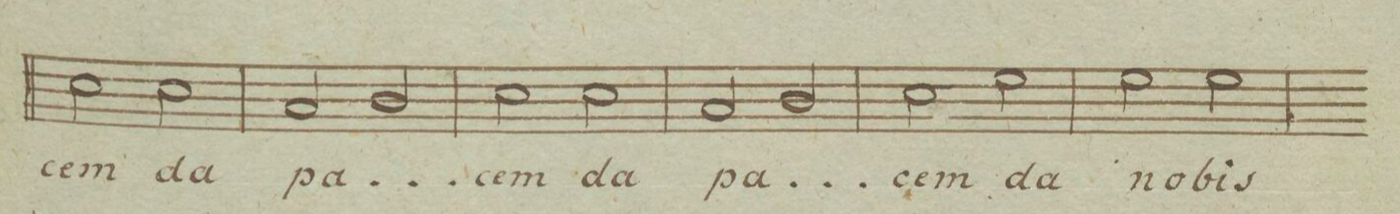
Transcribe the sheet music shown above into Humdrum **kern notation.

**kern	**text	**dynam
*I"Tenore	*	*
*clefC4	*	*
*k[b-e-]	*	*
*met(c|)	*	*
*M2/2	*	*
2B-\	-cem	.
2B-\	da	.
=18	=18	=18
2G/	pa-	.
2A/	.	.
=19	=19	=19
2B-\	-cem	.
2B-\	da	.
=20	=20	=20
2G/	pa-	.
2A/	.	.
=21	=21	=21
2B-\	-cem	.
2d\	da	.
=22	=22	=22
2d\	no-	.
2d\	-bis	.
=23	=23	=23
*-	*-	*-
